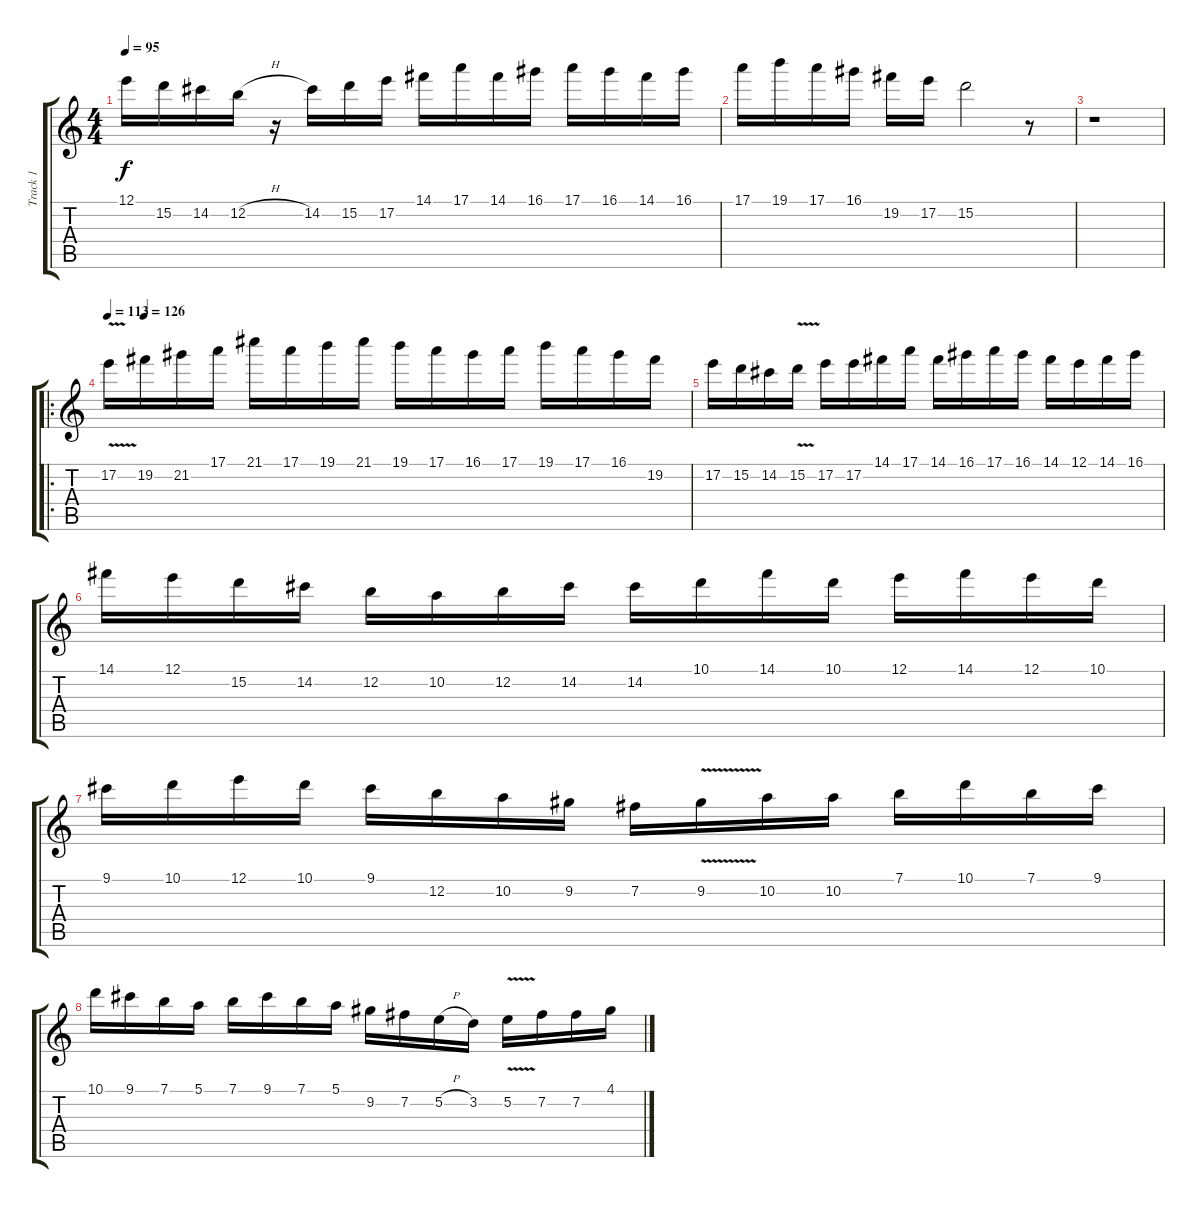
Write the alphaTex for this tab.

\track ("Track 1" "Track 1") {instrument overdrivenguitar}
\staff {score tabs}
\tuning (E4 B3 G3 D3 A2 E2) {hide}
\ts (4 4)
\tempo 95
\clef g2
\ks c
12.1.16{dy f} 15.2.16 14.2.16 12.2{h}.16 r.16 14.2.16 15.2.16 17.2.16 14.1.16 17.1.16 14.1.16 16.1.16 17.1.16 16.1.16 14.1.16 16.1.16 |
17.1.16 19.1.16 17.1.16 16.1.16 19.2.16 17.2.16 15.2.2 r.8 |
r.1 |
\ro
\tempo 113
\tempo (126 0.0625)
17.2{v}.16 19.2.16 21.2.16 17.1.16 21.1.16 17.1.16 19.1.16 21.1.16 19.1.16 17.1.16 16.1.16 17.1.16 19.1.16 17.1.16 16.1.16 19.2.16 |
17.2.16 15.2.16 14.2.16 15.2{v}.16 17.2.16 17.2.16 14.1.16 17.1.16 14.1.16 16.1.16 17.1.16 16.1.16 14.1.16 12.1.16 14.1.16 16.1.16 |
14.1.16 12.1.16 15.2.16 14.2.16 12.2.16 10.2.16 12.2.16 14.2.16 14.2.16 10.1.16 14.1.16 10.1.16 12.1.16 14.1.16 12.1.16 10.1.16 |
9.1.16 10.1.16 12.1.16 10.1.16 9.1.16 12.2.16 10.2.16 9.2.16 7.2.16 9.2{v}.16 10.2.16 10.2.16 7.1.16 10.1.16 7.1.16 9.1.16 |
10.1.16 9.1.16 7.1.16 5.1.16 7.1.16 9.1.16 7.1.16 5.1.16 9.2.16 7.2.16 5.2{h}.16 3.2.16 5.2{v}.16 7.2.16 7.2.16 4.1.16
